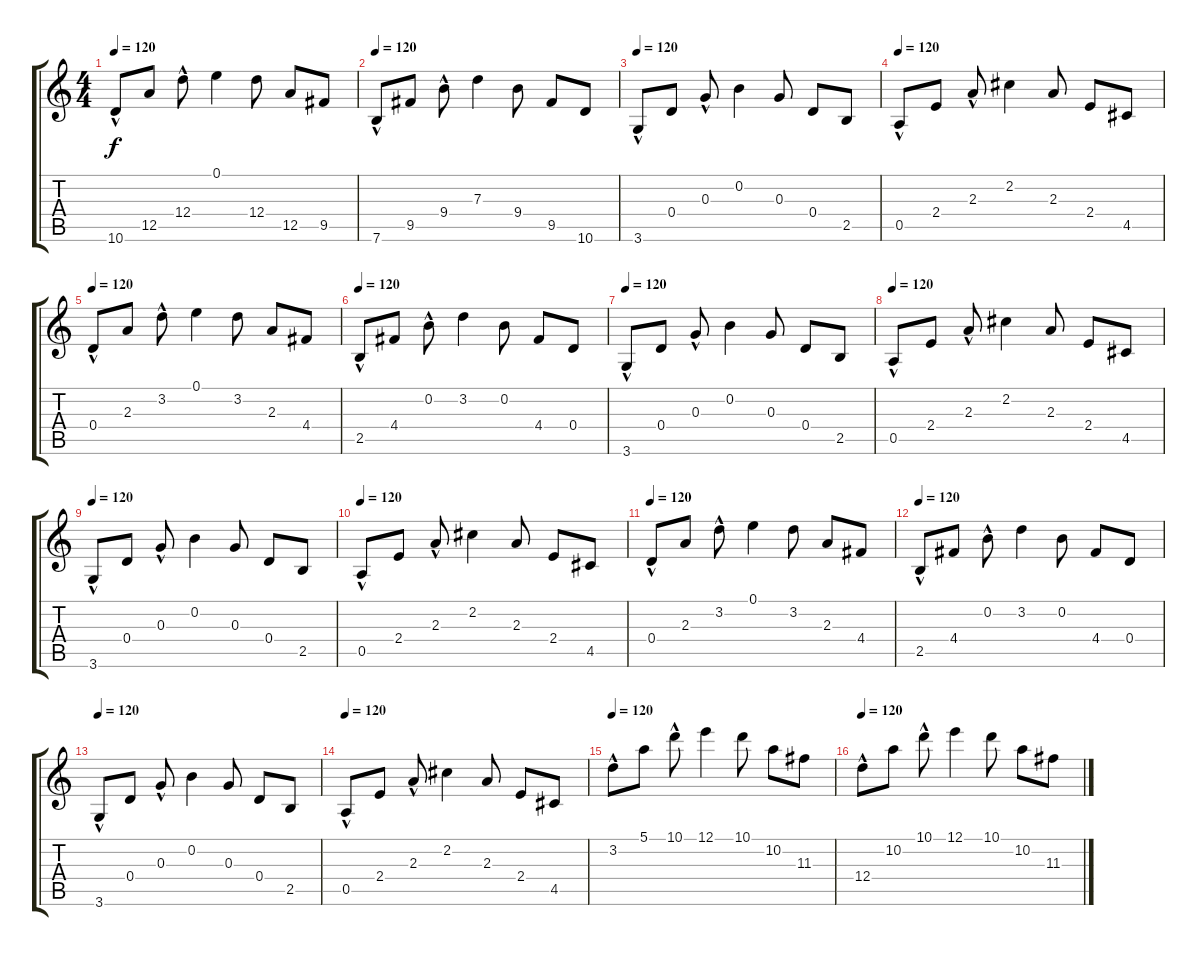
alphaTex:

\track "" {instrument acousticguitarnylon}
\staff {score tabs}
\tuning (E4 B3 G3 D3 A2 E2) {hide}
\ts (4 4)
\tempo 120
\clef g2
\ks c
10.6{hac}.8{dy f} 12.5.8 12.4{hac}.8 0.1.4 12.4.8 12.5.8 9.5.8 |
\tempo 120
7.6{hac}.8 9.5.8 9.4{hac}.8 7.3.4 9.4.8 9.5.8 10.6.8 |
\tempo 120
3.6{hac}.8 0.4.8 0.3{hac}.8 0.2.4 0.3.8 0.4.8 2.5.8 |
\tempo 120
0.5{hac}.8 2.4.8 2.3{hac}.8 2.2.4 2.3.8 2.4.8 4.5.8 |
\tempo 120
0.4{hac}.8 2.3.8 3.2{hac}.8 0.1.4 3.2.8 2.3.8 4.4.8 |
\tempo 120
2.5{hac}.8 4.4.8 0.2{hac}.8 3.2.4 0.2.8 4.4.8 0.4.8 |
\tempo 120
3.6{hac}.8 0.4.8 0.3{hac}.8 0.2.4 0.3.8 0.4.8 2.5.8 |
\tempo 120
0.5{hac}.8 2.4.8 2.3{hac}.8 2.2.4 2.3.8 2.4.8 4.5.8 |
\tempo 120
3.6{hac}.8 0.4.8 0.3{hac}.8 0.2.4 0.3.8 0.4.8 2.5.8 |
\tempo 120
0.5{hac}.8 2.4.8 2.3{hac}.8 2.2.4 2.3.8 2.4.8 4.5.8 |
\tempo 120
0.4{hac}.8 2.3.8 3.2{hac}.8 0.1.4 3.2.8 2.3.8 4.4.8 |
\tempo 120
2.5{hac}.8 4.4.8 0.2{hac}.8 3.2.4 0.2.8 4.4.8 0.4.8 |
\tempo 120
3.6{hac}.8 0.4.8 0.3{hac}.8 0.2.4 0.3.8 0.4.8 2.5.8 |
\tempo 120
0.5{hac}.8 2.4.8 2.3{hac}.8 2.2.4 2.3.8 2.4.8 4.5.8 |
\tempo 120
3.2{hac}.8 5.1.8 10.1{hac}.8 12.1.4 10.1.8 10.2.8 11.3.8 |
\tempo 120
12.4{hac}.8 10.2.8 10.1{hac}.8 12.1.4 10.1.8 10.2.8 11.3.8
